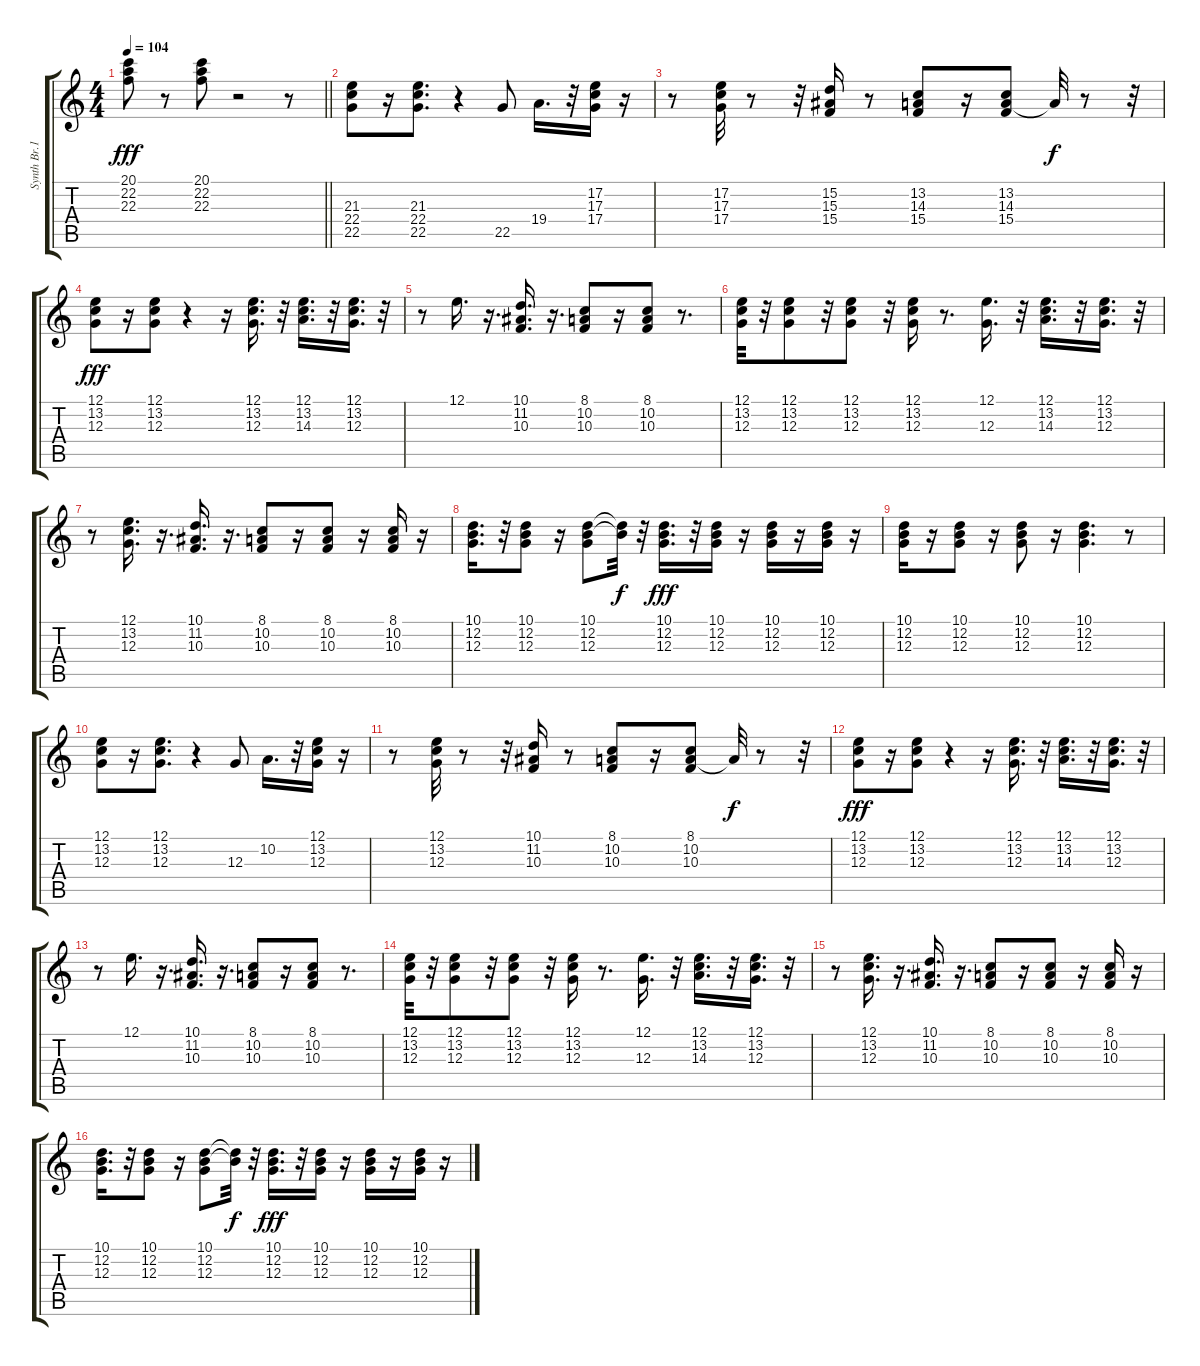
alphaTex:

\track ("Synth Br.1" "Synth Br.1") {instrument synthbrass1}
\staff {score tabs}
\tuning (E4 B3 G3 D3 A2 E2) {hide}
\ts (4 4)
\tempo 104
\clef g2
\barLineRight lightlight
\ks c
(20.1 22.2 22.3).8{dy fff} r.8 (20.1 22.2 22.3).8 r.2 r.8 |
(21.3 22.4 22.5).8 r.16 (21.3 22.4 22.5).8{d} r.4 22.5.8 19.4.16{d} r.32 (17.2 17.3 17.4).16 r.16 |
r.8 (17.2 17.3 17.4).32 r.8 r.32 (15.2 15.3 15.4).16 r.8 (13.2 14.3 15.4).8 r.16 (13.2 14.3 15.4).8 14.3{t}.32{dy f} r.8 r.32 |
(12.1 13.2 12.3).8{dy fff} r.16 (12.1 13.2 12.3).8 r.4 r.16 (12.1 13.2 12.3).16{d} r.32 (12.1 13.2 14.3).16{d} r.32 (12.1 13.2 12.3).16{d} r.32 |
r.8 12.1.16{d} r.16{d} (10.1 11.2 10.3).16{d} r.16{d} (8.1 10.2 10.3).8 r.16 (8.1 10.2 10.3).8 r.8{d} |
(12.1 13.2 12.3).32 r.32 (12.1 13.2 12.3).8 r.32 (12.1 13.2 12.3).8 r.32 (12.1 13.2 12.3).16 r.8{d} (12.1 12.3).16{d} r.32 (12.1 13.2 14.3).16{d} r.32 (12.1 13.2 12.3).16{d} r.32 |
r.8 (12.1 13.2 12.3).16{d} r.16{d} (10.1 11.2 10.3).16{d} r.16{d} (8.1 10.2 10.3).8 r.16 (8.1 10.2 10.3).8 r.16 (8.1 10.2 10.3).16 r.16 |
(10.1 12.2 12.3).16{d} r.32 (10.1 12.2 12.3).8 r.16 (10.1 12.2 12.3).8 (10.1{t} 12.2{t}).32{dy f} r.32 (10.1 12.2 12.3).16{d dy fff} r.32 (10.1 12.2 12.3).16 r.16 (10.1 12.2 12.3).16 r.16 (10.1 12.2 12.3).16 r.16 |
(10.1 12.2 12.3).16 r.16 (10.1 12.2 12.3).8 r.16 (10.1 12.2 12.3).8 r.16 (10.1 12.2 12.3).4{d} r.8 |
(12.1 13.2 12.3).8 r.16 (12.1 13.2 12.3).8{d} r.4 12.3.8 10.2.16{d} r.32 (12.1 13.2 12.3).16 r.16 |
r.8 (12.1 13.2 12.3).32 r.8 r.32 (10.1 11.2 10.3).16 r.8 (8.1 10.2 10.3).8 r.16 (8.1 10.2 10.3).8 10.2{t}.32{dy f} r.8 r.32 |
(12.1 13.2 12.3).8{dy fff} r.16 (12.1 13.2 12.3).8 r.4 r.16 (12.1 13.2 12.3).16{d} r.32 (12.1 13.2 14.3).16{d} r.32 (12.1 13.2 12.3).16{d} r.32 |
r.8 12.1.16{d} r.16{d} (10.1 11.2 10.3).16{d} r.16{d} (8.1 10.2 10.3).8 r.16 (8.1 10.2 10.3).8 r.8{d} |
(12.1 13.2 12.3).32 r.32 (12.1 13.2 12.3).8 r.32 (12.1 13.2 12.3).8 r.32 (12.1 13.2 12.3).16 r.8{d} (12.1 12.3).16{d} r.32 (12.1 13.2 14.3).16{d} r.32 (12.1 13.2 12.3).16{d} r.32 |
r.8 (12.1 13.2 12.3).16{d} r.16{d} (10.1 11.2 10.3).16{d} r.16{d} (8.1 10.2 10.3).8 r.16 (8.1 10.2 10.3).8 r.16 (8.1 10.2 10.3).16 r.16 |
(10.1 12.2 12.3).16{d} r.32 (10.1 12.2 12.3).8 r.16 (10.1 12.2 12.3).8 (10.1{t} 12.2{t}).32{dy f} r.32 (10.1 12.2 12.3).16{d dy fff} r.32 (10.1 12.2 12.3).16 r.16 (10.1 12.2 12.3).16 r.16 (10.1 12.2 12.3).16 r.16
